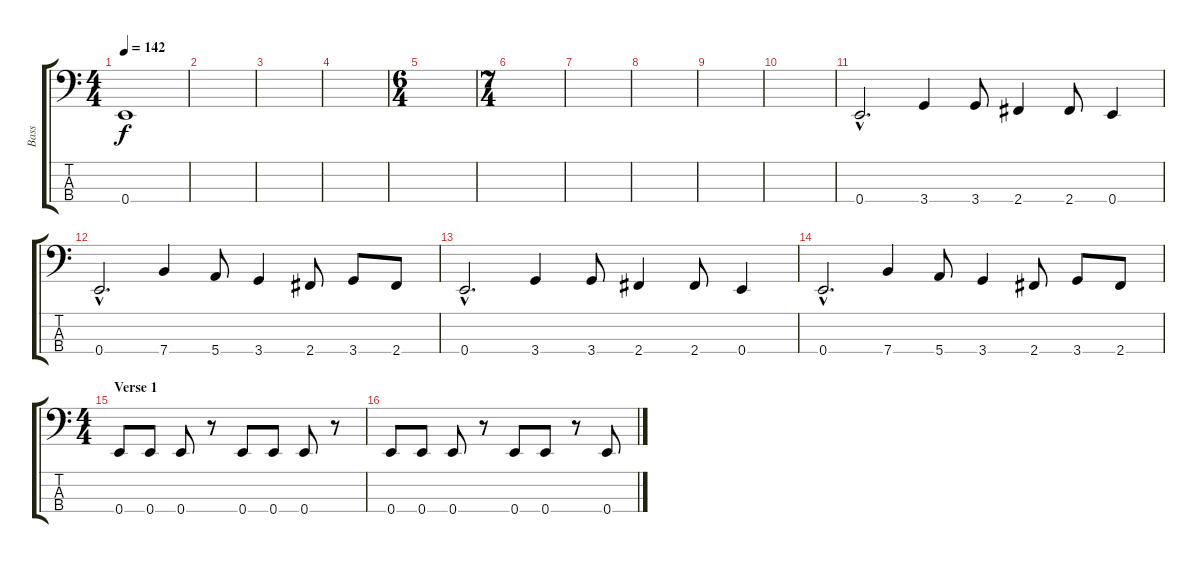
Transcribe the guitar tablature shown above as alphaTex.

\track ("Bass" "Bass") {instrument electricbassfinger}
\staff {score tabs}
\tuning (G2 D2 A1 E1) {hide}
\ts (4 4)
\tempo 142
\clef f4
\ks c
0.4{t}.1{dy f} |
|
|
|
\ts (6 4)
|
\ts (7 4)
|
|
|
|
|
0.4{hac}.2{d} 3.4.4 3.4.8 2.4.4 2.4.8 0.4.4 |
0.4{hac}.2{d} 7.4.4 5.4.8 3.4.4 2.4.8 3.4.8 2.4.8 |
0.4{hac}.2{d} 3.4.4 3.4.8 2.4.4 2.4.8 0.4.4 |
0.4{hac}.2{d} 7.4.4 5.4.8 3.4.4 2.4.8 3.4.8 2.4.8 |
\ts (4 4)
\section ("" "Verse 1")
0.4.8 0.4.8 0.4.8 r.8 0.4.8 0.4.8 0.4.8 r.8 |
0.4.8 0.4.8 0.4.8 r.8 0.4.8 0.4.8 r.8 0.4.8
